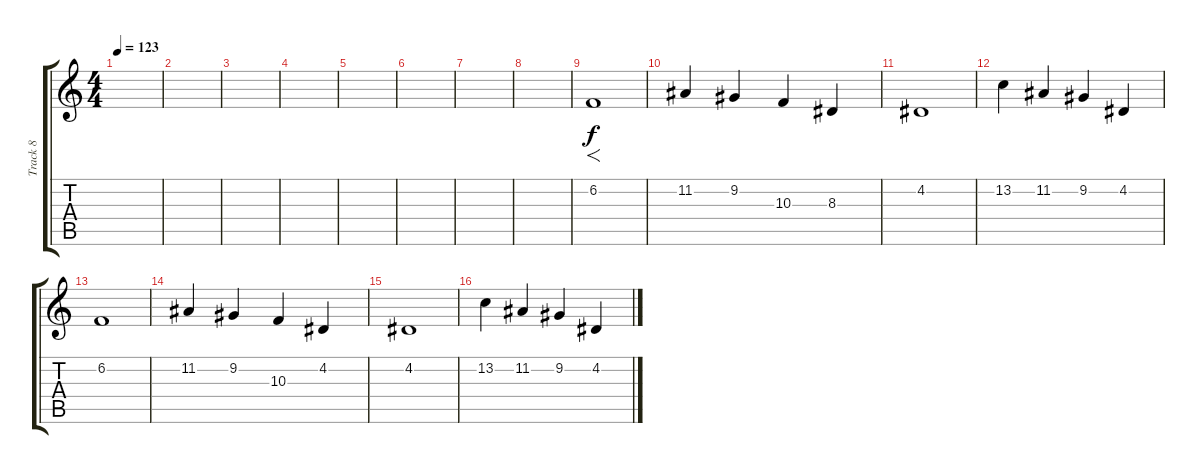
\track ("Track 8" "Track 8") {instrument synthstrings1}
\staff {score tabs}
\tuning (E4 B3 G3 D3 A2 E2) {hide}
\ts (4 4)
\tempo 123
\clef g2
\ks c
|
|
|
|
|
|
|
|
6.2.1{f} |
11.2.4 9.2.4 10.3.4 8.3.4 |
4.2.1 |
13.2.4 11.2.4 9.2.4 4.2.4 |
6.2.1 |
11.2.4 9.2.4 10.3.4 4.2.4 |
4.2.1 |
13.2.4 11.2.4 9.2.4 4.2.4
